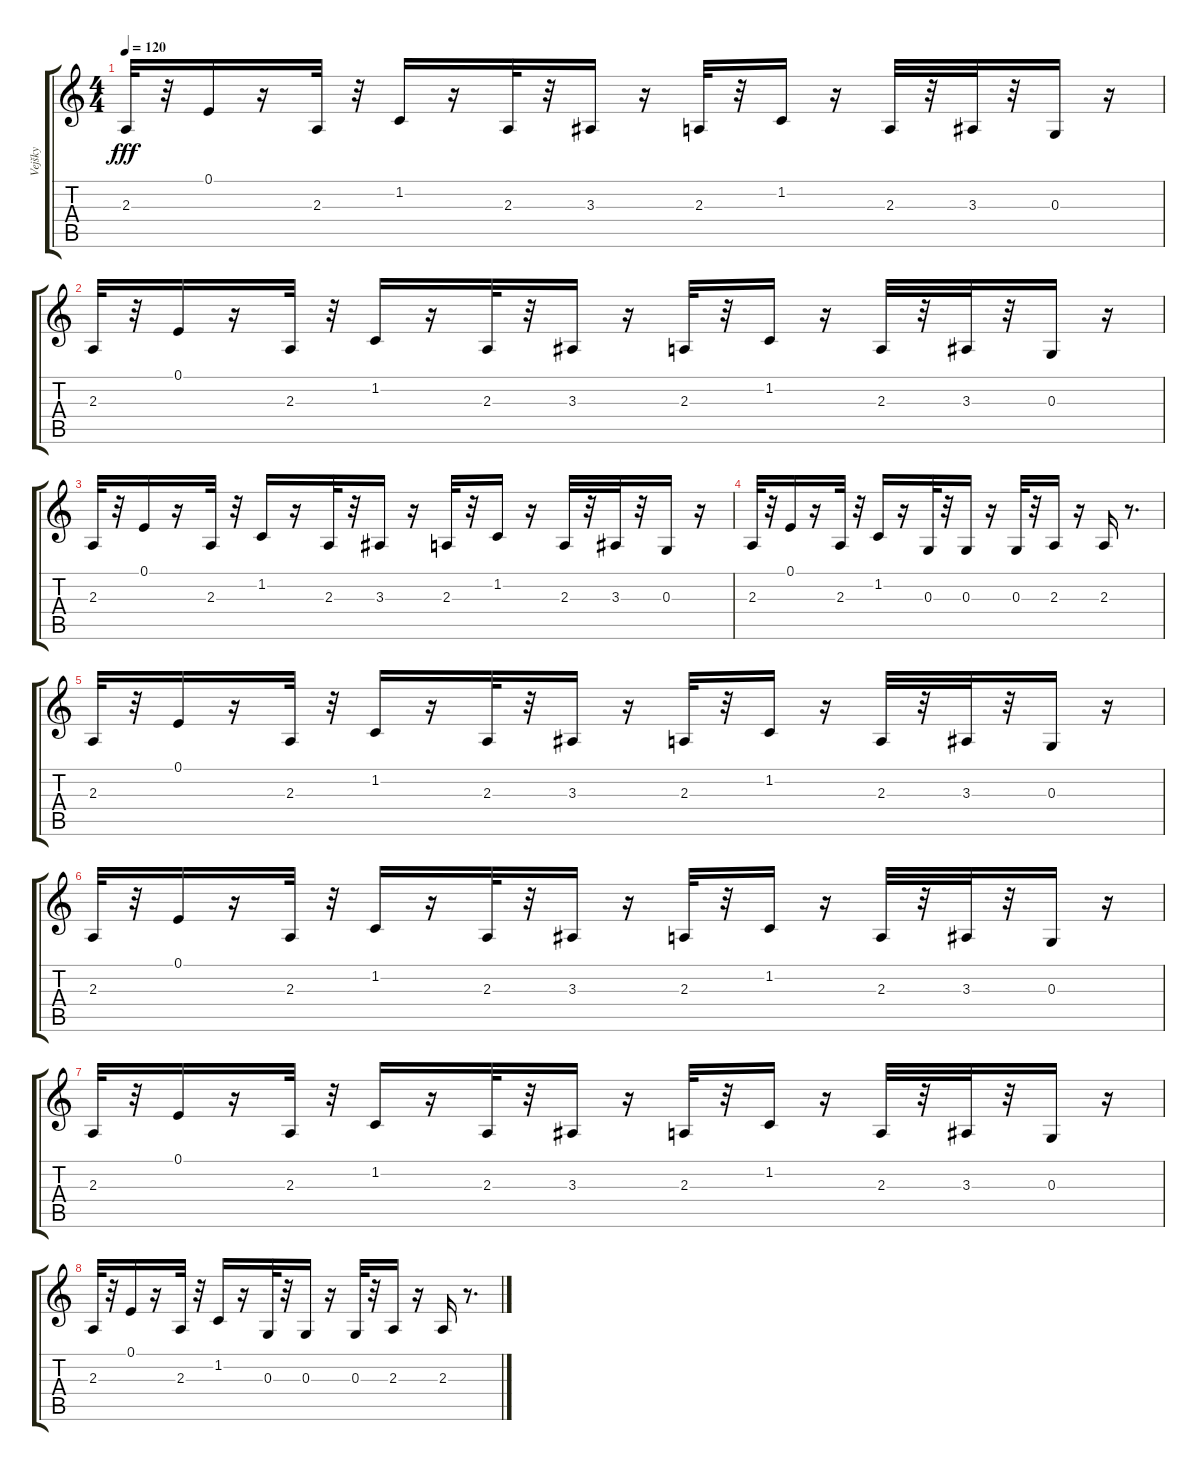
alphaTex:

\track ("Vejšky" "Vejšky") {instrument lead2sawtooth}
\staff {score tabs}
\tuning (E4 B3 G3 D3 A2 E2) {hide}
\ts (4 4)
\tempo 120
\clef g2
\ks c
2.3.32{dy fff} r.32 0.1.16 r.16 2.3.32 r.32 1.2.16 r.16 2.3.32 r.32 3.3.16 r.16 2.3.32 r.32 1.2.16 r.16 2.3.32 r.32 3.3.32 r.32 0.3.16 r.16 |
2.3.32 r.32 0.1.16 r.16 2.3.32 r.32 1.2.16 r.16 2.3.32 r.32 3.3.16 r.16 2.3.32 r.32 1.2.16 r.16 2.3.32 r.32 3.3.32 r.32 0.3.16 r.16 |
2.3.32 r.32 0.1.16 r.16 2.3.32 r.32 1.2.16 r.16 2.3.32 r.32 3.3.16 r.16 2.3.32 r.32 1.2.16 r.16 2.3.32 r.32 3.3.32 r.32 0.3.16 r.16 |
2.3.32 r.32 0.1.16 r.16 2.3.32 r.32 1.2.16 r.16 0.3.32 r.32 0.3.16 r.16 0.3.32 r.32 2.3.16 r.16 2.3.16 r.8{d} |
2.3.32 r.32 0.1.16 r.16 2.3.32 r.32 1.2.16 r.16 2.3.32 r.32 3.3.16 r.16 2.3.32 r.32 1.2.16 r.16 2.3.32 r.32 3.3.32 r.32 0.3.16 r.16 |
2.3.32 r.32 0.1.16 r.16 2.3.32 r.32 1.2.16 r.16 2.3.32 r.32 3.3.16 r.16 2.3.32 r.32 1.2.16 r.16 2.3.32 r.32 3.3.32 r.32 0.3.16 r.16 |
2.3.32 r.32 0.1.16 r.16 2.3.32 r.32 1.2.16 r.16 2.3.32 r.32 3.3.16 r.16 2.3.32 r.32 1.2.16 r.16 2.3.32 r.32 3.3.32 r.32 0.3.16 r.16 |
2.3.32 r.32 0.1.16 r.16 2.3.32 r.32 1.2.16 r.16 0.3.32 r.32 0.3.16 r.16 0.3.32 r.32 2.3.16 r.16 2.3.16 r.8{d}
